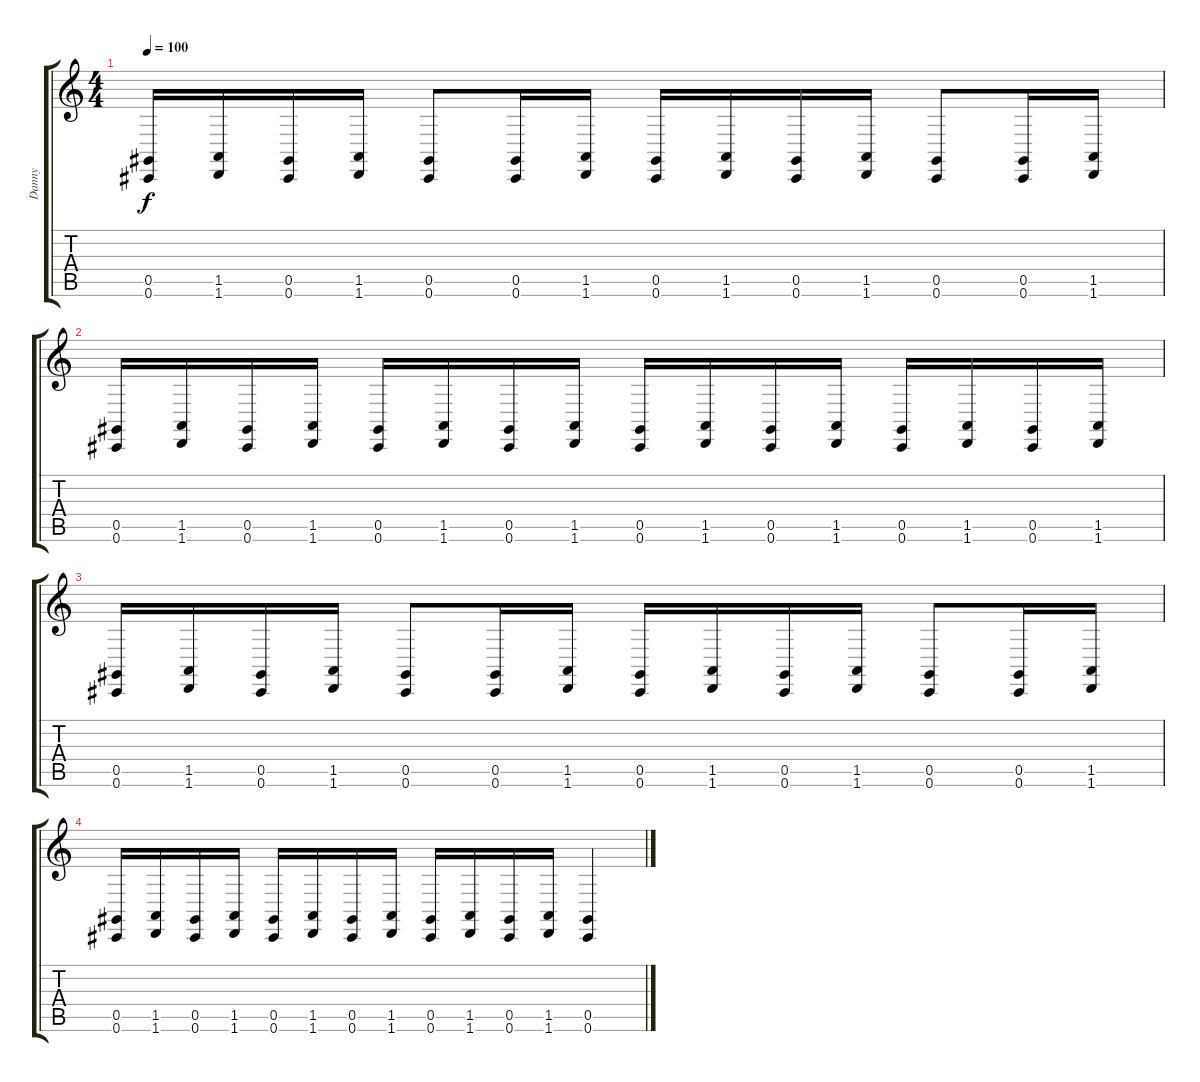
\track ("Danny" "Danny") {instrument churchorgan}
\staff {score tabs}
\tuning (Eb4 Bb3 Gb3 Db3 Ab2 Db2) {hide}
\ts (4 4)
\tempo 100
\clef g2
\ks c
(0.5 0.6).16{dy f} (1.5 1.6).16 (0.5 0.6).16 (1.5 1.6).16 (0.5 0.6).8 (0.5 0.6).16 (1.5 1.6).16 (0.5 0.6).16 (1.5 1.6).16 (0.5 0.6).16 (1.5 1.6).16 (0.5 0.6).8 (0.5 0.6).16 (1.5 1.6).16 |
(0.5 0.6).16 (1.5 1.6).16 (0.5 0.6).16 (1.5 1.6).16 (0.5 0.6).16 (1.5 1.6).16 (0.5 0.6).16 (1.5 1.6).16 (0.5 0.6).16 (1.5 1.6).16 (0.5 0.6).16 (1.5 1.6).16 (0.5 0.6).16 (1.5 1.6).16 (0.5 0.6).16 (1.5 1.6).16 |
(0.5 0.6).16 (1.5 1.6).16 (0.5 0.6).16 (1.5 1.6).16 (0.5 0.6).8 (0.5 0.6).16 (1.5 1.6).16 (0.5 0.6).16 (1.5 1.6).16 (0.5 0.6).16 (1.5 1.6).16 (0.5 0.6).8 (0.5 0.6).16 (1.5 1.6).16 |
(0.5 0.6).16 (1.5 1.6).16 (0.5 0.6).16 (1.5 1.6).16 (0.5 0.6).16 (1.5 1.6).16 (0.5 0.6).16 (1.5 1.6).16 (0.5 0.6).16 (1.5 1.6).16 (0.5 0.6).16 (1.5 1.6).16 (0.5 0.6).4
